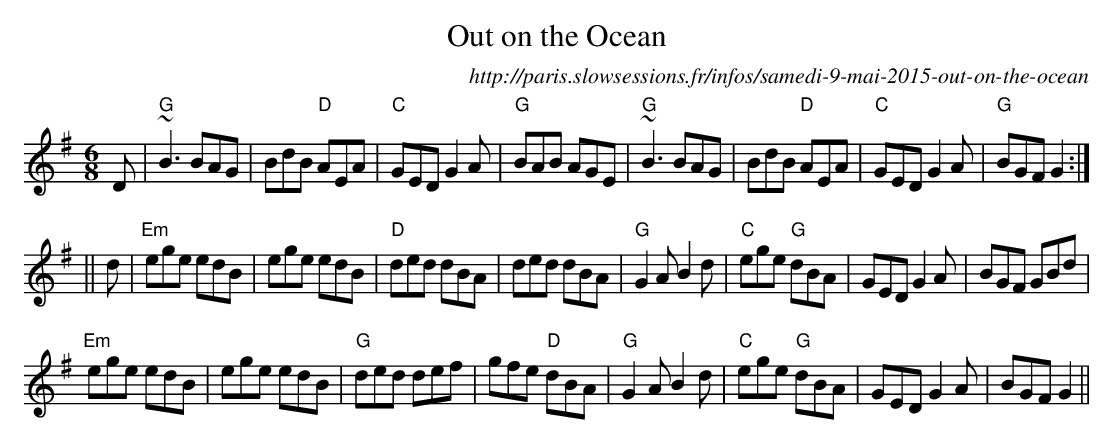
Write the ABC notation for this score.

X:1
T:Out on the Ocean
O:http://paris.slowsessions.fr/infos/samedi-9-mai-2015-out-on-the-ocean
M:6/8
L:1/8
K:G
D|"G"~B3 BAG|BdB "D"AEA|"C"GED G2A|"G"BAB AGE|"G"~B3 BAG|BdB "D"AEA|"C"GED G2A|"G"BGF G2:|
||d|"Em"ege edB|ege edB|"D"ded dBA|ded dBA|"G"G2A B2d|"C"ege "G"dBA|GED G2A|BGF GBd|
"Em"ege edB|ege edB|"G"ded def|gfe "D"dBA|"G"G2A B2d|"C"ege "G"dBA|GED G2A|BGF G2||
